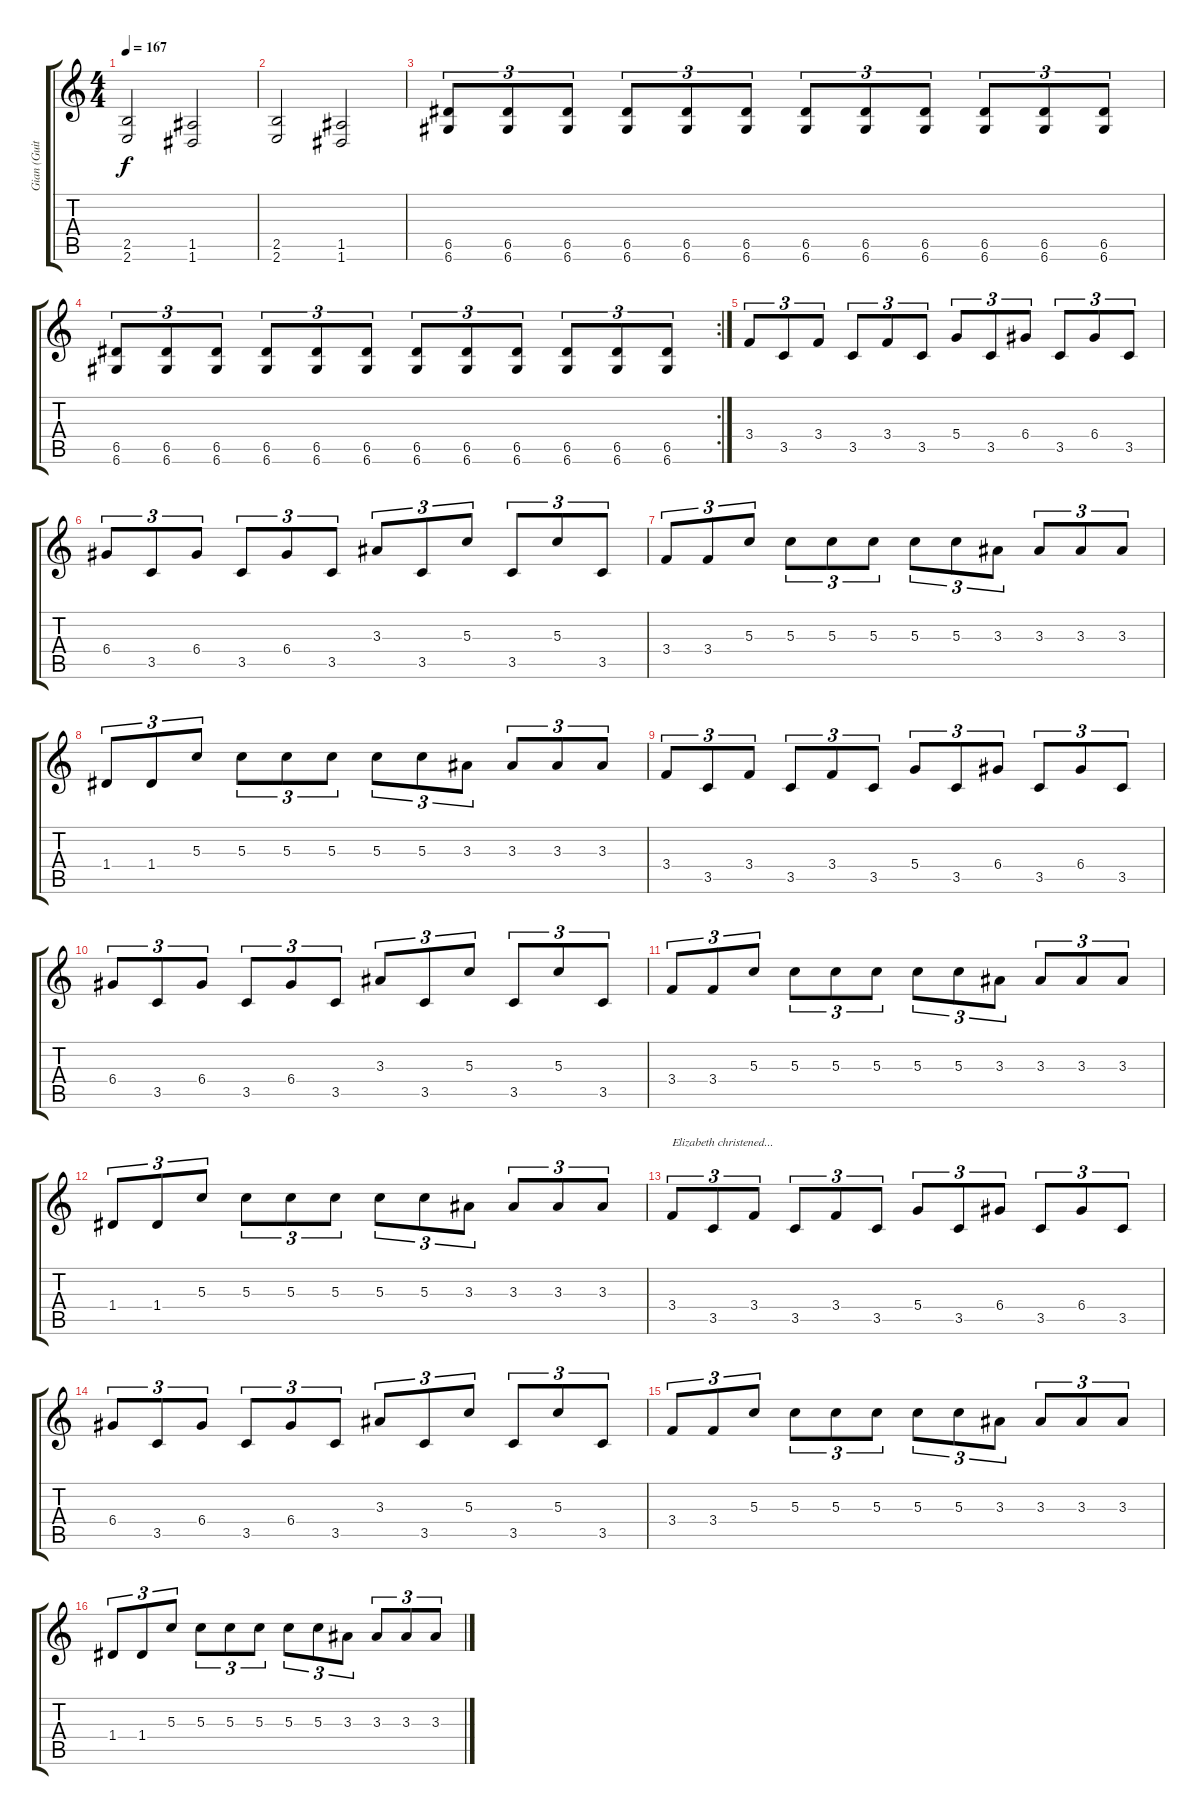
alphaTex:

\track ("Gian (Guitar)" "Gian (Guit") {instrument overdrivenguitar}
\staff {score tabs}
\tuning (E4 B3 G3 D3 A2 D2) {hide}
\ts (4 4)
\tempo 167
\clef g2
\ks c
(2.5 2.6).2{dy f} (1.5 1.6).2 |
(2.5 2.6).2 (1.5 1.6).2 |
(6.5 6.6).8{tu (3 2)} (6.5 6.6).8{tu (3 2)} (6.5 6.6).8{tu (3 2)} (6.5 6.6).8{tu (3 2)} (6.5 6.6).8{tu (3 2)} (6.5 6.6).8{tu (3 2)} (6.5 6.6).8{tu (3 2)} (6.5 6.6).8{tu (3 2)} (6.5 6.6).8{tu (3 2)} (6.5 6.6).8{tu (3 2)} (6.5 6.6).8{tu (3 2)} (6.5 6.6).8{tu (3 2)} |
\rc 2
(6.5 6.6).8{tu (3 2)} (6.5 6.6).8{tu (3 2)} (6.5 6.6).8{tu (3 2)} (6.5 6.6).8{tu (3 2)} (6.5 6.6).8{tu (3 2)} (6.5 6.6).8{tu (3 2)} (6.5 6.6).8{tu (3 2)} (6.5 6.6).8{tu (3 2)} (6.5 6.6).8{tu (3 2)} (6.5 6.6).8{tu (3 2)} (6.5 6.6).8{tu (3 2)} (6.5 6.6).8{tu (3 2)} |
3.4.8{tu (3 2)} 3.5.8{tu (3 2)} 3.4.8{tu (3 2)} 3.5.8{tu (3 2)} 3.4.8{tu (3 2)} 3.5.8{tu (3 2)} 5.4.8{tu (3 2)} 3.5.8{tu (3 2)} 6.4.8{tu (3 2)} 3.5.8{tu (3 2)} 6.4.8{tu (3 2)} 3.5.8{tu (3 2)} |
6.4.8{tu (3 2)} 3.5.8{tu (3 2)} 6.4.8{tu (3 2)} 3.5.8{tu (3 2)} 6.4.8{tu (3 2)} 3.5.8{tu (3 2)} 3.3.8{tu (3 2)} 3.5.8{tu (3 2)} 5.3.8{tu (3 2)} 3.5.8{tu (3 2)} 5.3.8{tu (3 2)} 3.5.8{tu (3 2)} |
3.4.8{tu (3 2)} 3.4.8{tu (3 2)} 5.3.8{tu (3 2)} 5.3.8{tu (3 2)} 5.3.8{tu (3 2)} 5.3.8{tu (3 2)} 5.3.8{tu (3 2)} 5.3.8{tu (3 2)} 3.3.8{tu (3 2)} 3.3.8{tu (3 2)} 3.3.8{tu (3 2)} 3.3.8{tu (3 2)} |
1.4.8{tu (3 2)} 1.4.8{tu (3 2)} 5.3.8{tu (3 2)} 5.3.8{tu (3 2)} 5.3.8{tu (3 2)} 5.3.8{tu (3 2)} 5.3.8{tu (3 2)} 5.3.8{tu (3 2)} 3.3.8{tu (3 2)} 3.3.8{tu (3 2)} 3.3.8{tu (3 2)} 3.3.8{tu (3 2)} |
3.4.8{tu (3 2)} 3.5.8{tu (3 2)} 3.4.8{tu (3 2)} 3.5.8{tu (3 2)} 3.4.8{tu (3 2)} 3.5.8{tu (3 2)} 5.4.8{tu (3 2)} 3.5.8{tu (3 2)} 6.4.8{tu (3 2)} 3.5.8{tu (3 2)} 6.4.8{tu (3 2)} 3.5.8{tu (3 2)} |
6.4.8{tu (3 2)} 3.5.8{tu (3 2)} 6.4.8{tu (3 2)} 3.5.8{tu (3 2)} 6.4.8{tu (3 2)} 3.5.8{tu (3 2)} 3.3.8{tu (3 2)} 3.5.8{tu (3 2)} 5.3.8{tu (3 2)} 3.5.8{tu (3 2)} 5.3.8{tu (3 2)} 3.5.8{tu (3 2)} |
3.4.8{tu (3 2)} 3.4.8{tu (3 2)} 5.3.8{tu (3 2)} 5.3.8{tu (3 2)} 5.3.8{tu (3 2)} 5.3.8{tu (3 2)} 5.3.8{tu (3 2)} 5.3.8{tu (3 2)} 3.3.8{tu (3 2)} 3.3.8{tu (3 2)} 3.3.8{tu (3 2)} 3.3.8{tu (3 2)} |
1.4.8{tu (3 2)} 1.4.8{tu (3 2)} 5.3.8{tu (3 2)} 5.3.8{tu (3 2)} 5.3.8{tu (3 2)} 5.3.8{tu (3 2)} 5.3.8{tu (3 2)} 5.3.8{tu (3 2)} 3.3.8{tu (3 2)} 3.3.8{tu (3 2)} 3.3.8{tu (3 2)} 3.3.8{tu (3 2)} |
3.4.8{tu (3 2) txt "Elizabeth christened..."} 3.5.8{tu (3 2)} 3.4.8{tu (3 2)} 3.5.8{tu (3 2)} 3.4.8{tu (3 2)} 3.5.8{tu (3 2)} 5.4.8{tu (3 2)} 3.5.8{tu (3 2)} 6.4.8{tu (3 2)} 3.5.8{tu (3 2)} 6.4.8{tu (3 2)} 3.5.8{tu (3 2)} |
6.4.8{tu (3 2)} 3.5.8{tu (3 2)} 6.4.8{tu (3 2)} 3.5.8{tu (3 2)} 6.4.8{tu (3 2)} 3.5.8{tu (3 2)} 3.3.8{tu (3 2)} 3.5.8{tu (3 2)} 5.3.8{tu (3 2)} 3.5.8{tu (3 2)} 5.3.8{tu (3 2)} 3.5.8{tu (3 2)} |
3.4.8{tu (3 2)} 3.4.8{tu (3 2)} 5.3.8{tu (3 2)} 5.3.8{tu (3 2)} 5.3.8{tu (3 2)} 5.3.8{tu (3 2)} 5.3.8{tu (3 2)} 5.3.8{tu (3 2)} 3.3.8{tu (3 2)} 3.3.8{tu (3 2)} 3.3.8{tu (3 2)} 3.3.8{tu (3 2)} |
1.4.8{tu (3 2)} 1.4.8{tu (3 2)} 5.3.8{tu (3 2)} 5.3.8{tu (3 2)} 5.3.8{tu (3 2)} 5.3.8{tu (3 2)} 5.3.8{tu (3 2)} 5.3.8{tu (3 2)} 3.3.8{tu (3 2)} 3.3.8{tu (3 2)} 3.3.8{tu (3 2)} 3.3.8{tu (3 2)}
